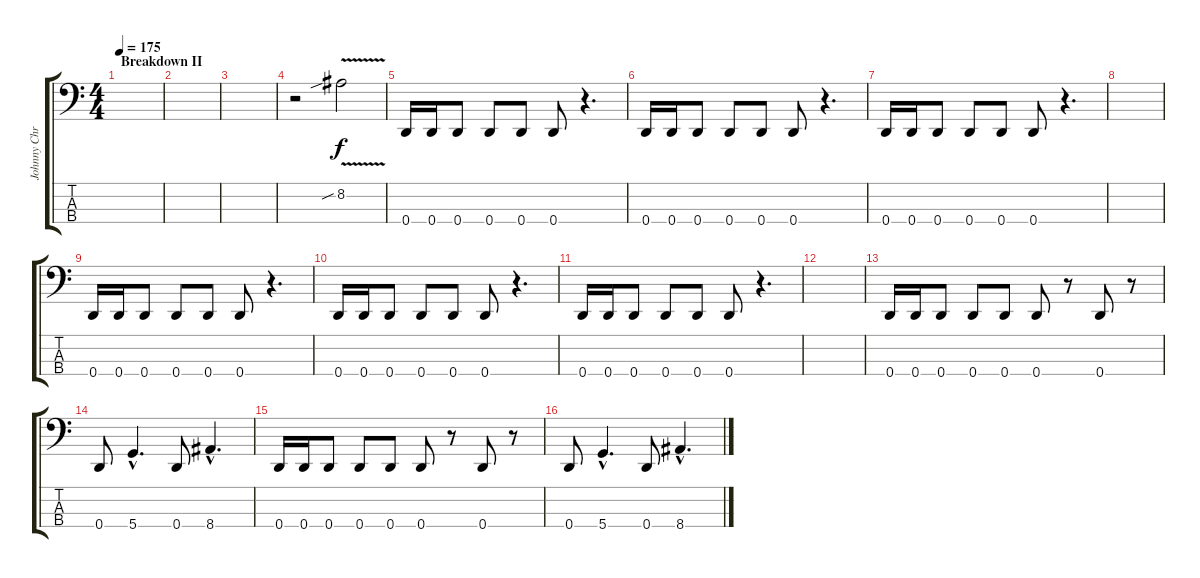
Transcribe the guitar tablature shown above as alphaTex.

\track ("Johnny Christ" "Johnny Chr") {instrument electricbasspick}
\staff {score tabs}
\tuning (G2 D2 A1 D1) {hide}
\ts (4 4)
\section ("" "Breakdown II")
\tempo 175
\clef f4
\ks c
|
|
|
r.2 8.2{v sib}.2 |
0.4.16 0.4.16 0.4.8 0.4.8 0.4.8 0.4.8 r.4{d} |
0.4.16 0.4.16 0.4.8 0.4.8 0.4.8 0.4.8 r.4{d} |
0.4.16 0.4.16 0.4.8 0.4.8 0.4.8 0.4.8 r.4{d} |
|
0.4.16 0.4.16 0.4.8 0.4.8 0.4.8 0.4.8 r.4{d} |
0.4.16 0.4.16 0.4.8 0.4.8 0.4.8 0.4.8 r.4{d} |
0.4.16 0.4.16 0.4.8 0.4.8 0.4.8 0.4.8 r.4{d} |
|
0.4.16 0.4.16 0.4.8 0.4.8 0.4.8 0.4.8 r.8 0.4.8 r.8 |
0.4.8 5.4{hac}.4{d} 0.4.8 8.4{hac}.4{d} |
0.4.16 0.4.16 0.4.8 0.4.8 0.4.8 0.4.8 r.8 0.4.8 r.8 |
0.4.8 5.4{hac}.4{d} 0.4.8 8.4{hac}.4{d}
